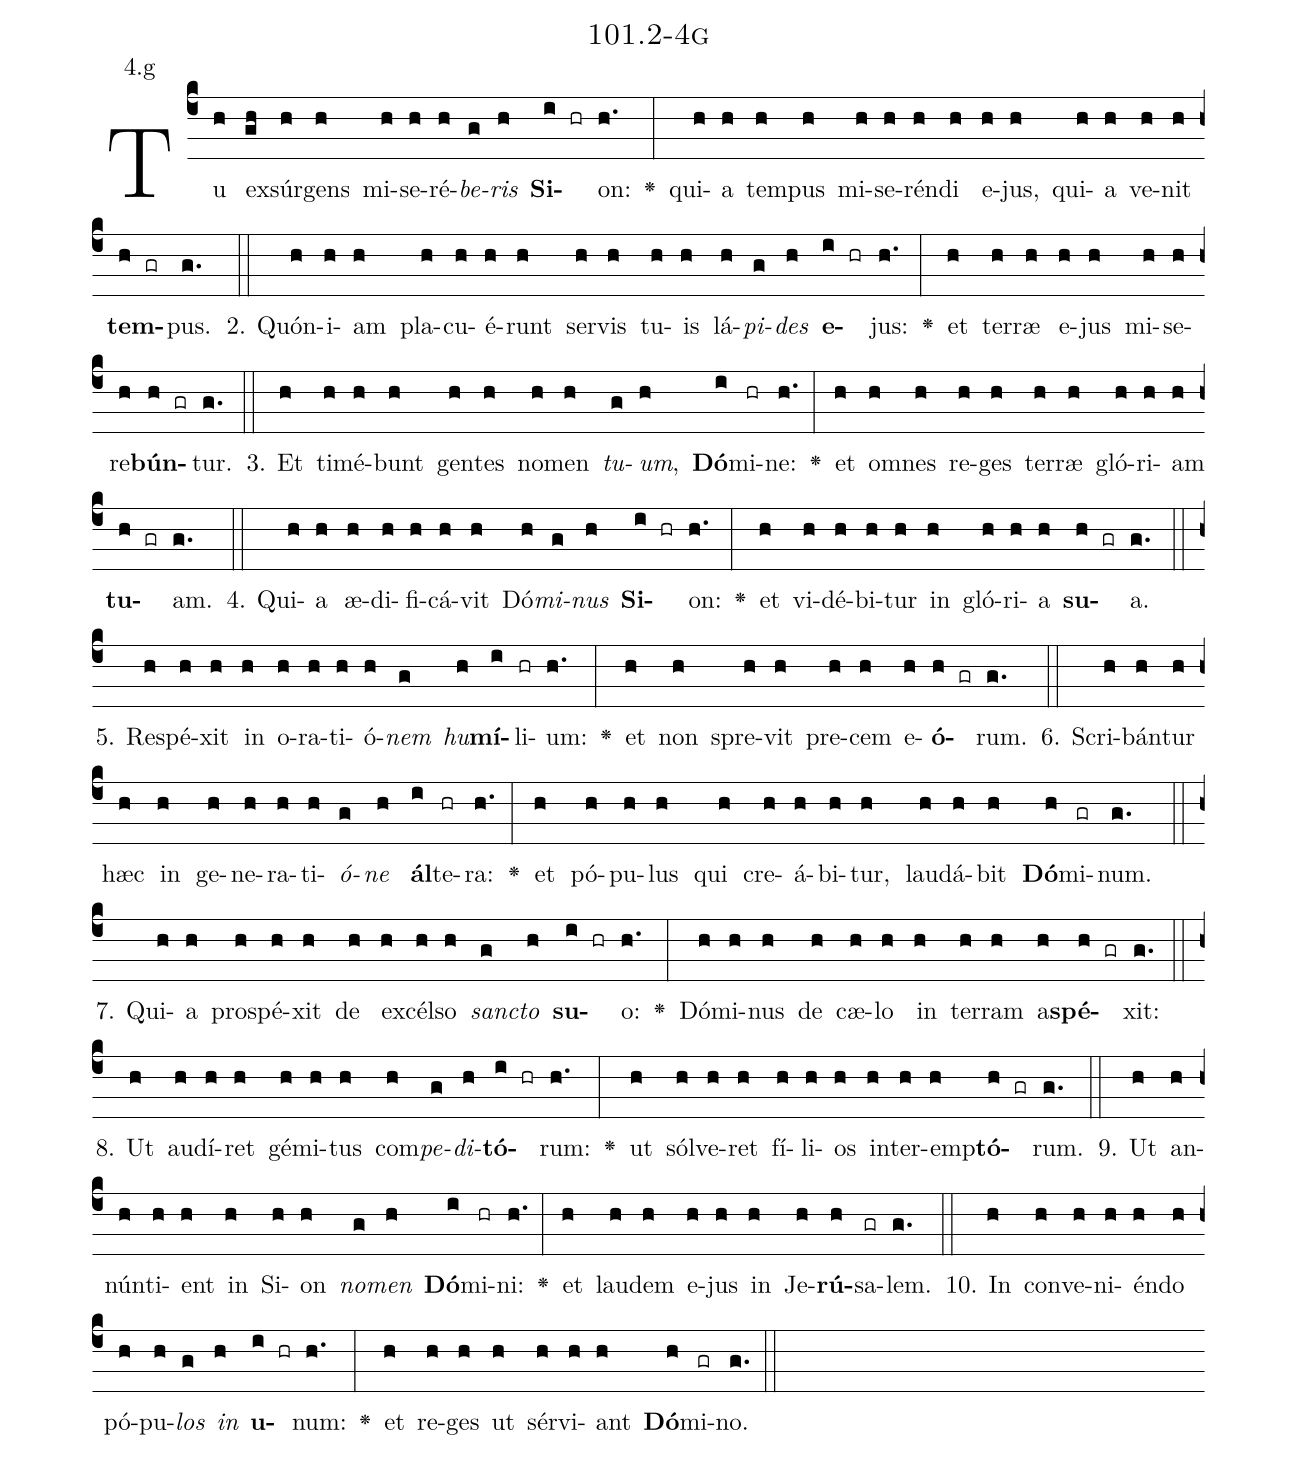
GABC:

name: 101.2-4g;
annotation: 4.g;
%%
(c4)Tu(h) ex(gh)súr(h)gens(h) mi(h)se(h)ré(h)<i>be</i>(g)<i>ris</i>(h) <b>Si</b>(i hr)on:(h.) <v>\greheightstar</v>(:) qui(h)a(h) tem(h)pus(h) mi(h)se(h)rén(h)di(h) e(h)jus,(h) qui(h)a(h) ve(h)nit(h) <b>tem</b>(h gr)pus.(g.) (::)
2. Quón(h)i(h)am(h) pla(h)cu(h)é(h)runt(h) ser(h)vis(h) tu(h)is(h) lá(h)<i>pi</i>(g)<i>des</i>(h) <b>e</b>(i hr)jus:(h.) <v>\greheightstar</v>(:) et(h) ter(h)ræ(h) e(h)jus(h) mi(h)se(h)re(h)<b>bún</b>(h gr)tur.(g.) (::)
3. Et(h) ti(h)mé(h)bunt(h) gen(h)tes(h) no(h)men(h) <i>tu</i>(g)<i>um</i>,(h) <b>Dó</b>(i)mi(hr)ne:(h.) <v>\greheightstar</v>(:) et(h) om(h)nes(h) re(h)ges(h) ter(h)ræ(h) gló(h)ri(h)am(h) <b>tu</b>(h gr)am.(g.) (::)
4. Qui(h)a(h) æ(h)di(h)fi(h)cá(h)vit(h) Dó(h)<i>mi</i>(g)<i>nus</i>(h) <b>Si</b>(i hr)on:(h.) <v>\greheightstar</v>(:) et(h) vi(h)dé(h)bi(h)tur(h) in(h) gló(h)ri(h)a(h) <b>su</b>(h gr)a.(g.) (::)
5. Re(h)spé(h)xit(h) in(h) o(h)ra(h)ti(h)ó(h)<i>nem</i>(g) <i>hu</i>(h)<b>mí</b>(i)li(hr)um:(h.) <v>\greheightstar</v>(:) et(h) non(h) spre(h)vit(h) pre(h)cem(h) e(h)<b>ó</b>(h gr)rum.(g.) (::)
6. Scri(h)bán(h)tur(h) hæc(h) in(h) ge(h)ne(h)ra(h)ti(h)<i>ó</i>(g)<i>ne</i>(h) <b>ál</b>(i)te(hr)ra:(h.) <v>\greheightstar</v>(:) et(h) pó(h)pu(h)lus(h) qui(h) cre(h)á(h)bi(h)tur,(h) lau(h)dá(h)bit(h) <b>Dó</b>(h)mi(gr)num.(g.) (::)
7. Qui(h)a(h) pro(h)spé(h)xit(h) de(h) ex(h)cél(h)so(h) <i>sanc</i>(g)<i>to</i>(h) <b>su</b>(i hr)o:(h.) <v>\greheightstar</v>(:) Dó(h)mi(h)nus(h) de(h) cæ(h)lo(h) in(h) ter(h)ram(h) a(h)<b>spé</b>(h gr)xit:(g.) (::)
8. Ut(h) au(h)dí(h)ret(h) gé(h)mi(h)tus(h) com(h)<i>pe</i>(g)<i>di</i>(h)<b>tó</b>(i hr)rum:(h.) <v>\greheightstar</v>(:) ut(h) sól(h)ve(h)ret(h) fí(h)li(h)os(h) in(h)ter(h)emp(h)<b>tó</b>(h gr)rum.(g.) (::)
9. Ut(h) an(h)nún(h)ti(h)ent(h) in(h) Si(h)on(h) <i>no</i>(g)<i>men</i>(h) <b>Dó</b>(i)mi(hr)ni:(h.) <v>\greheightstar</v>(:) et(h) lau(h)dem(h) e(h)jus(h) in(h) Je(h)<b>rú</b>(h)sa(gr)lem.(g.) (::)
10. In(h) con(h)ve(h)ni(h)én(h)do(h) pó(h)pu(h)<i>los</i>(g) <i>in</i>(h) <b>u</b>(i hr)num:(h.) <v>\greheightstar</v>(:) et(h) re(h)ges(h) ut(h) sér(h)vi(h)ant(h) <b>Dó</b>(h)mi(gr)no.(g.) (::)
